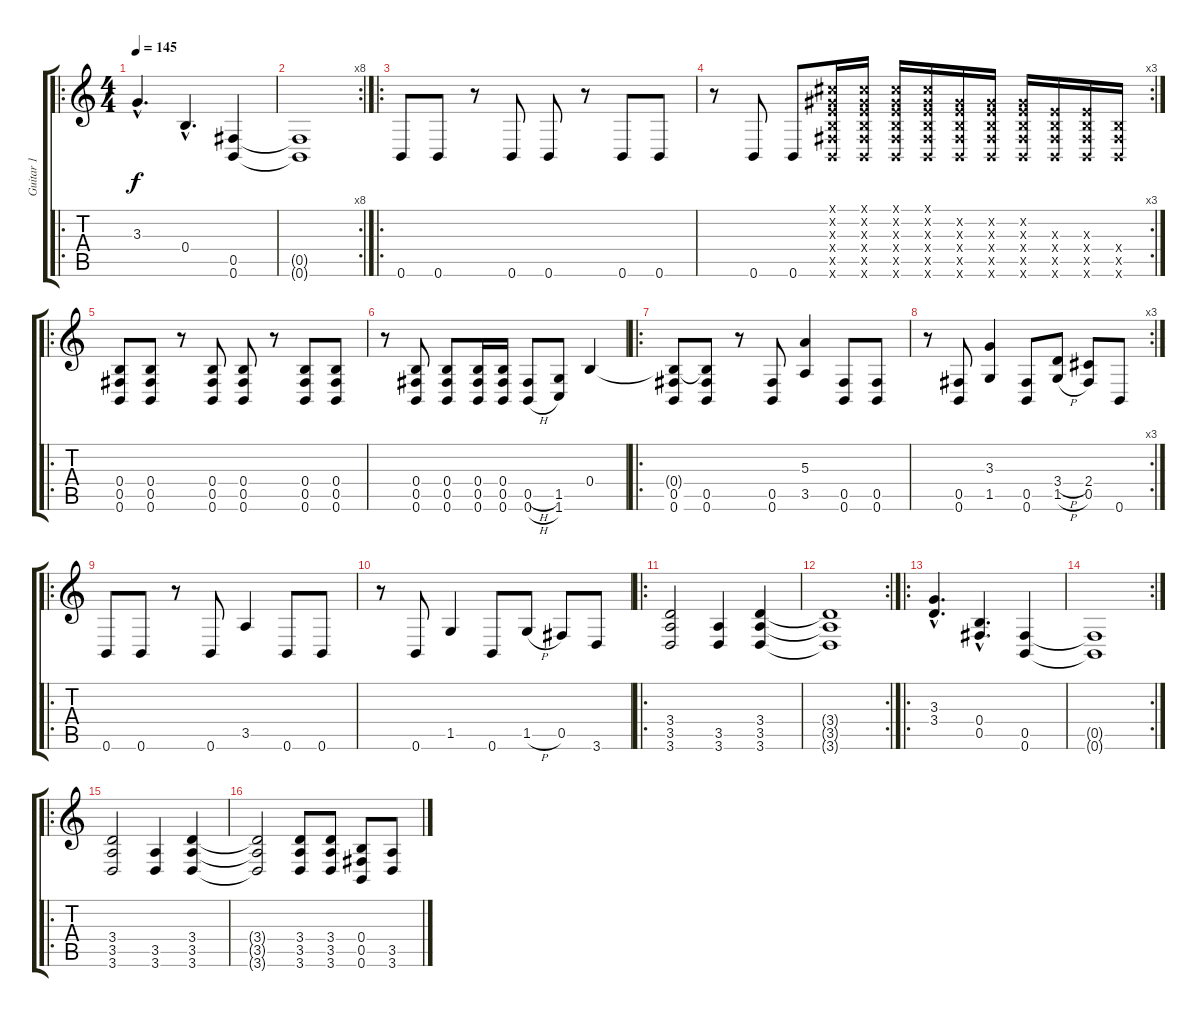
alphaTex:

\track ("Guitar 1" "Guitar 1") {instrument distortionguitar}
\staff {score tabs}
\tuning (Db4 Ab3 E3 B2 Gb2 B1) {hide}
\ro
\ts (4 4)
\tempo 145
\clef g2
\ks c
3.3{hac}.4{d dy f instrument electricguitarjazz} 0.4{hac}.4{d} (0.5 0.6).4 |
\rc 8
(0.5{t} 0.6{t}).1 |
\ro
0.6.8{instrument distortionguitar} 0.6.8 r.8 0.6.8 0.6.8 r.8 0.6.8 0.6.8 |
\rc 3
r.8 0.6.8 0.6.8 (0.1{x} 0.2{x} 0.3{x} 0.4{x} 0.5{x} 0.6{x}).16 (0.1{x} 0.2{x} 0.3{x} 0.4{x} 0.5{x} 0.6{x}).16 (0.1{x} 0.2{x} 0.3{x} 0.4{x} 0.5{x} 0.6{x}).16 (0.1{x} 0.2{x} 0.3{x} 0.4{x} 0.5{x} 0.6{x}).16 (0.2{x} 0.3{x} 0.4{x} 0.5{x} 0.6{x}).16 (0.2{x} 0.3{x} 0.4{x} 0.5{x} 0.6{x}).16 (0.2{x} 0.3{x} 0.4{x} 0.5{x} 0.6{x}).16 (0.3{x} 0.4{x} 0.5{x} 0.6{x}).16 (0.3{x} 0.4{x} 0.5{x} 0.6{x}).16 (0.4{x} 0.5{x} 0.6{x}).16 |
\ro
(0.4 0.5 0.6).8 (0.4 0.5 0.6).8 r.8 (0.4 0.5 0.6).8 (0.4 0.5 0.6).8 r.8 (0.4 0.5 0.6).8 (0.4 0.5 0.6).8 |
r.8 (0.4 0.5 0.6).8 (0.4 0.5 0.6).8 (0.4 0.5 0.6).16 (0.4 0.5 0.6).16 (0.5{h} 0.6{h}).8 (1.5 1.6).8 0.4.4 |
\ro
(0.4{t} 0.5 0.6).8 (0.4{t} 0.5 0.6).8 r.8 (0.5 0.6).8 (5.3 3.5).4 (0.5 0.6).8 (0.5 0.6).8 |
\rc 3
r.8 (0.5 0.6).8 (3.3 1.5).4 (0.5 0.6).8 (3.4{h} 1.5{h}).8 (2.4 0.5).8 0.6.8 |
\ro
0.6.8 0.6.8 r.8 0.6.8 3.5.4 0.6.8 0.6.8 |
r.8 0.6.8 1.5.4 0.6.8 1.5{h}.8 0.5.8 3.6.8 |
\ro
(3.4 3.5 3.6).2 (3.5 3.6).4 (3.4 3.5 3.6).4 |
\rc 2
(3.4{t} 3.5{t} 3.6{t}).1 |
\ro
(3.3{hac} 3.4{hac}).4{d} (0.4{hac} 0.5{hac}).4{d} (0.5 0.6).4 |
\rc 2
(0.5{t} 0.6{t}).1 |
\ro
(3.4 3.5 3.6).2 (3.5 3.6).4 (3.4 3.5 3.6).4 |
(3.4{t} 3.5{t} 3.6{t}).2 (3.4 3.5 3.6).8 (3.4 3.5 3.6).8 (0.4 0.5 0.6).8 (3.5 3.6).8
